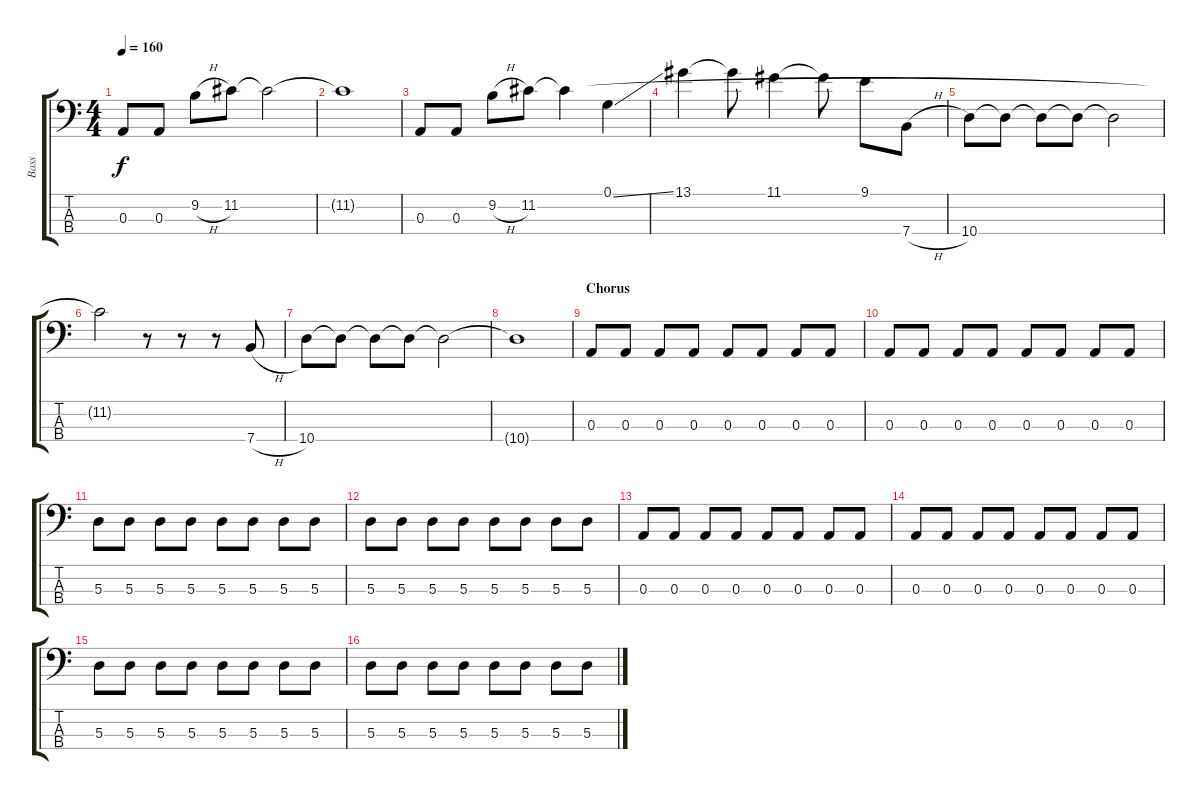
\track ("Bass" "Bass") {instrument electricbassfinger}
\staff {score tabs}
\tuning (G2 D2 A1 E1) {hide}
\ts (4 4)
\tempo 160
\clef f4
\ks c
0.3.8{dy f} 0.3.8 9.2{h}.8 11.2.8 11.2{t}.2 |
11.2{t}.1 |
0.3.8 0.3.8 9.2{h}.8 11.2.8 11.2{t}.4 0.1{ss}.4 |
13.1.4 13.1{t}.8 11.1.4 11.1{t}.8 9.1.8 7.4{h}.8 |
10.4.8 10.4{t}.8 10.4{t}.8 10.4{t}.8 10.4{t}.2 |
11.2{t}.2 r.8 r.8 r.8 7.4{h}.8 |
10.4.8 10.4{t}.8 10.4{t}.8 10.4{t}.8 10.4{t}.2 |
10.4{t}.1 |
\section ("" "Chorus")
0.3.8 0.3.8 0.3.8 0.3.8 0.3.8 0.3.8 0.3.8 0.3.8 |
0.3.8 0.3.8 0.3.8 0.3.8 0.3.8 0.3.8 0.3.8 0.3.8 |
5.3.8 5.3.8 5.3.8 5.3.8 5.3.8 5.3.8 5.3.8 5.3.8 |
5.3.8 5.3.8 5.3.8 5.3.8 5.3.8 5.3.8 5.3.8 5.3.8 |
0.3.8 0.3.8 0.3.8 0.3.8 0.3.8 0.3.8 0.3.8 0.3.8 |
0.3.8 0.3.8 0.3.8 0.3.8 0.3.8 0.3.8 0.3.8 0.3.8 |
5.3.8 5.3.8 5.3.8 5.3.8 5.3.8 5.3.8 5.3.8 5.3.8 |
5.3.8 5.3.8 5.3.8 5.3.8 5.3.8 5.3.8 5.3.8 5.3.8
